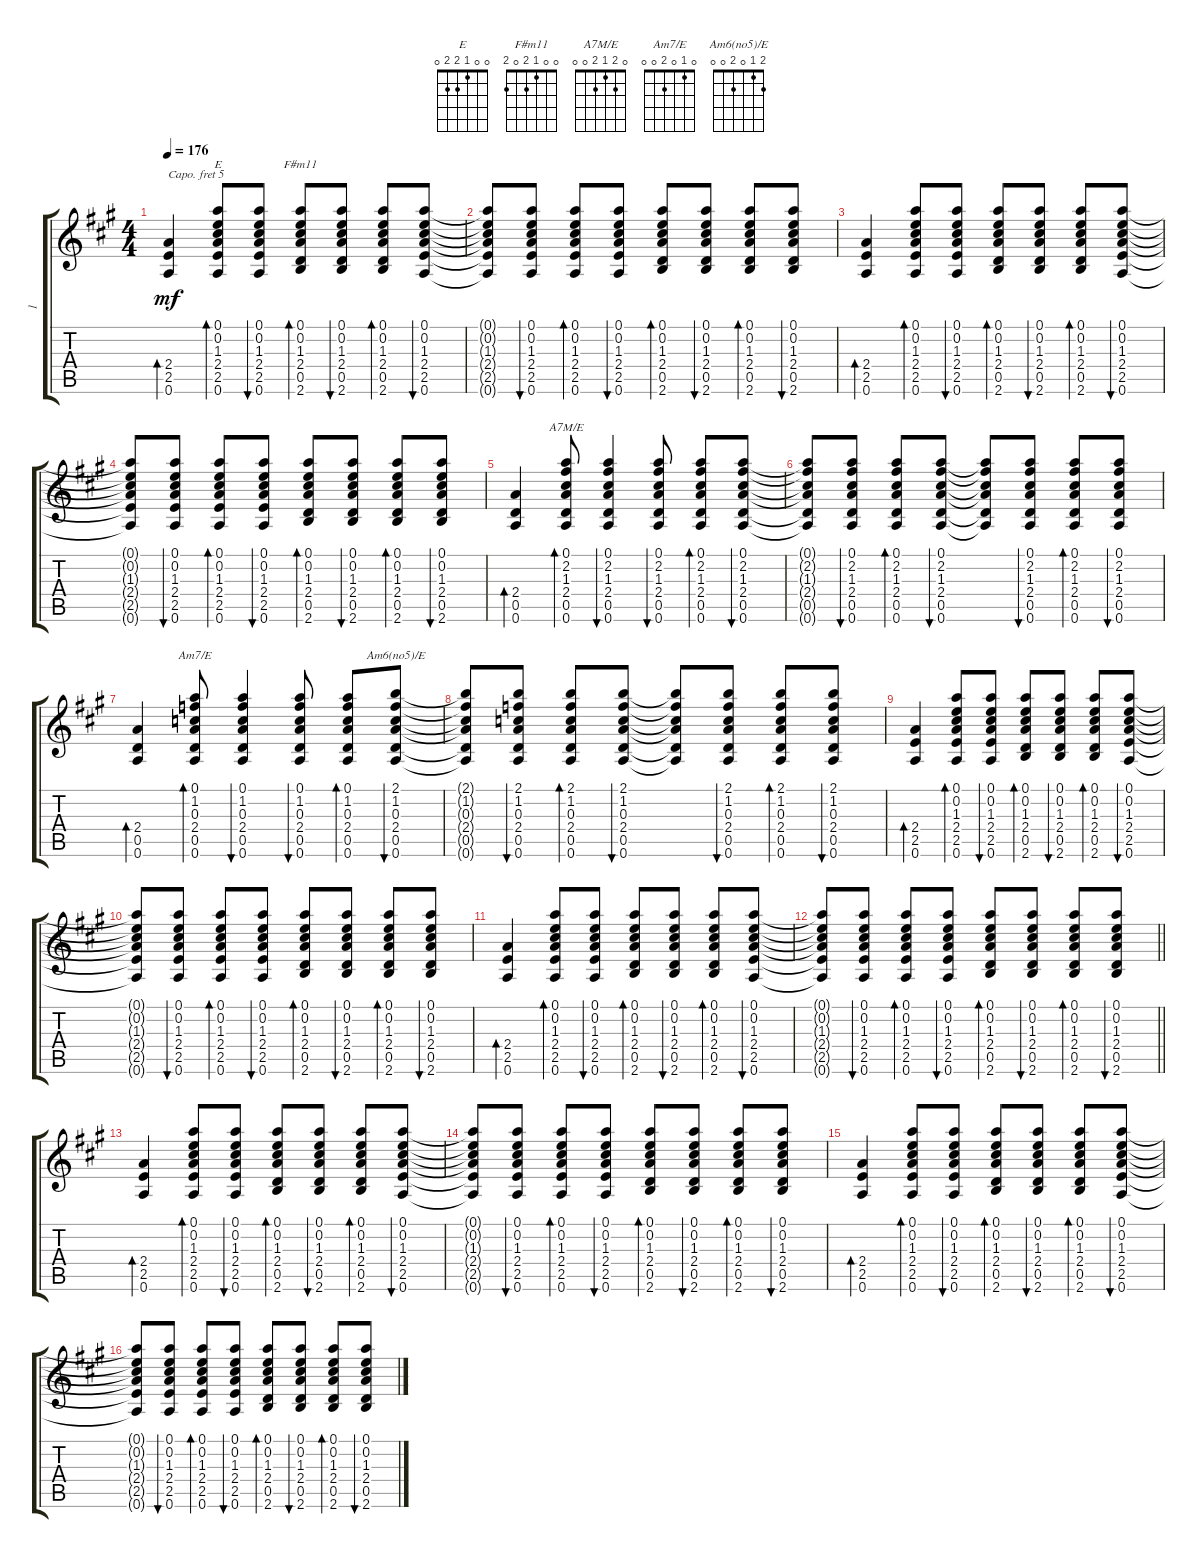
\track ("1" "1") {instrument acousticguitarsteel}
\staff {score tabs}
\capo 5
\tuning (E4 B3 G3 D3 A2 E2) {hide}
\chord ("E" 0 0 1 2 2 0)
\chord ("F#m11" 0 0 1 2 0 2)
\chord ("A7M/E" 0 2 1 2 0 0)
\chord ("Am7/E" 0 1 0 2 0 0)
\chord ("Am6(no5)/E" 2 1 0 2 0 0)
\ts (4 4)
\tempo 176
\clef g2
\ks a
(2.4 2.5 0.6).4{bd 30 dy mf} (0.1 0.2 1.3 2.4 2.5 0.6).8{bd 30 ch "E"} (0.1 0.2 1.3 2.4 2.5 0.6).8{bu 30} (0.1 0.2 1.3 2.4 0.5 2.6).8{bd 30 ch "F#m11"} (0.1 0.2 1.3 2.4 0.5 2.6).8{bu 30} (0.1 0.2 1.3 2.4 0.5 2.6).8{bd 30} (0.1 0.2 1.3 2.4 2.5 0.6).8{bu 30} |
(0.1{t} 0.2{t} 1.3{t} 2.4{t} 2.5{t} 0.6{t}).8 (0.1 0.2 1.3 2.4 2.5 0.6).8{bu 30} (0.1 0.2 1.3 2.4 2.5 0.6).8{bd 30} (0.1 0.2 1.3 2.4 2.5 0.6).8{bu 30} (0.1 0.2 1.3 2.4 0.5 2.6).8{bd 30} (0.1 0.2 1.3 2.4 0.5 2.6).8{bu 30} (0.1 0.2 1.3 2.4 0.5 2.6).8{bd 30} (0.1 0.2 1.3 2.4 0.5 2.6).8{bu 30} |
(2.4 2.5 0.6).4{bd 30} (0.1 0.2 1.3 2.4 2.5 0.6).8{bd 30} (0.1 0.2 1.3 2.4 2.5 0.6).8{bu 30} (0.1 0.2 1.3 2.4 0.5 2.6).8{bd 30} (0.1 0.2 1.3 2.4 0.5 2.6).8{bu 30} (0.1 0.2 1.3 2.4 0.5 2.6).8{bd 30} (0.1 0.2 1.3 2.4 2.5 0.6).8{bu 30} |
(0.1{t} 0.2{t} 1.3{t} 2.4{t} 2.5{t} 0.6{t}).8 (0.1 0.2 1.3 2.4 2.5 0.6).8{bu 30} (0.1 0.2 1.3 2.4 2.5 0.6).8{bd 30} (0.1 0.2 1.3 2.4 2.5 0.6).8{bu 30} (0.1 0.2 1.3 2.4 0.5 2.6).8{bd 30} (0.1 0.2 1.3 2.4 0.5 2.6).8{bu 30} (0.1 0.2 1.3 2.4 0.5 2.6).8{bd 30} (0.1 0.2 1.3 2.4 0.5 2.6).8{bu 30} |
(2.4 0.5 0.6).4{bd 30} (0.1 2.2 1.3 2.4 0.5 0.6).8{bd 30 ch "A7M/E"} (0.1 2.2 1.3 2.4 0.5 0.6).4{bu 30} (0.1 2.2 1.3 2.4 0.5 0.6).8{bu 30} (0.1 2.2 1.3 2.4 0.5 0.6).8{bd 30} (0.1 2.2 1.3 2.4 0.5 0.6).8{bu 30} |
(0.1{t} 2.2{t} 1.3{t} 2.4{t} 0.5{t} 0.6{t}).8 (0.1 2.2 1.3 2.4 0.5 0.6).8{bu 30} (0.1 2.2 1.3 2.4 0.5 0.6).8{bd 30} (0.1 2.2 1.3 2.4 0.5 0.6).8{bu 30} (0.1{t} 2.2{t} 1.3{t} 2.4{t} 0.5{t} 0.6{t}).8 (0.1 2.2 1.3 2.4 0.5 0.6).8{bu 30} (0.1 2.2 1.3 2.4 0.5 0.6).8{bd 30} (0.1 2.2 1.3 2.4 0.5 0.6).8{bu 30} |
(2.4 0.5 0.6).4{bd 30} (0.1 1.2 0.3 2.4 0.5 0.6).8{bd 30 ch "Am7/E"} (0.1 1.2 0.3 2.4 0.5 0.6).4{bu 30} (0.1 1.2 0.3 2.4 0.5 0.6).8{bu 30} (0.1 1.2 0.3 2.4 0.5 0.6).8{bd 30} (2.1 1.2 0.3 2.4 0.5 0.6).8{bu 30 ch "Am6(no5)/E"} |
(2.1{t} 1.2{t} 0.3{t} 2.4{t} 0.5{t} 0.6{t}).8 (2.1 1.2 0.3 2.4 0.5 0.6).8{bu 30} (2.1 1.2 0.3 2.4 0.5 0.6).8{bd 30} (2.1 1.2 0.3 2.4 0.5 0.6).8{bu 30} (2.1{t} 1.2{t} 0.3{t} 2.4{t} 0.5{t} 0.6{t}).8 (2.1 1.2 0.3 2.4 0.5 0.6).8{bu 30} (2.1 1.2 0.3 2.4 0.5 0.6).8{bd 30} (2.1 1.2 0.3 2.4 0.5 0.6).8{bu 30} |
(2.4 2.5 0.6).4{bd 30} (0.1 0.2 1.3 2.4 2.5 0.6).8{bd 30} (0.1 0.2 1.3 2.4 2.5 0.6).8{bu 30} (0.1 0.2 1.3 2.4 0.5 2.6).8{bd 30} (0.1 0.2 1.3 2.4 0.5 2.6).8{bu 30} (0.1 0.2 1.3 2.4 0.5 2.6).8{bd 30} (0.1 0.2 1.3 2.4 2.5 0.6).8{bu 30} |
(0.1{t} 0.2{t} 1.3{t} 2.4{t} 2.5{t} 0.6{t}).8 (0.1 0.2 1.3 2.4 2.5 0.6).8{bu 30} (0.1 0.2 1.3 2.4 2.5 0.6).8{bd 30} (0.1 0.2 1.3 2.4 2.5 0.6).8{bu 30} (0.1 0.2 1.3 2.4 0.5 2.6).8{bd 30} (0.1 0.2 1.3 2.4 0.5 2.6).8{bu 30} (0.1 0.2 1.3 2.4 0.5 2.6).8{bd 30} (0.1 0.2 1.3 2.4 0.5 2.6).8{bu 30} |
(2.4 2.5 0.6).4{bd 30} (0.1 0.2 1.3 2.4 2.5 0.6).8{bd 30} (0.1 0.2 1.3 2.4 2.5 0.6).8{bu 30} (0.1 0.2 1.3 2.4 0.5 2.6).8{bd 30} (0.1 0.2 1.3 2.4 0.5 2.6).8{bu 30} (0.1 0.2 1.3 2.4 0.5 2.6).8{bd 30} (0.1 0.2 1.3 2.4 2.5 0.6).8{bu 30} |
\barLineRight lightlight
(0.1{t} 0.2{t} 1.3{t} 2.4{t} 2.5{t} 0.6{t}).8 (0.1 0.2 1.3 2.4 2.5 0.6).8{bu 30} (0.1 0.2 1.3 2.4 2.5 0.6).8{bd 30} (0.1 0.2 1.3 2.4 2.5 0.6).8{bu 30} (0.1 0.2 1.3 2.4 0.5 2.6).8{bd 30} (0.1 0.2 1.3 2.4 0.5 2.6).8{bu 30} (0.1 0.2 1.3 2.4 0.5 2.6).8{bd 30} (0.1 0.2 1.3 2.4 0.5 2.6).8{bu 30} |
(2.4 2.5 0.6).4{bd 30} (0.1 0.2 1.3 2.4 2.5 0.6).8{bd 30} (0.1 0.2 1.3 2.4 2.5 0.6).8{bu 30} (0.1 0.2 1.3 2.4 0.5 2.6).8{bd 30} (0.1 0.2 1.3 2.4 0.5 2.6).8{bu 30} (0.1 0.2 1.3 2.4 0.5 2.6).8{bd 30} (0.1 0.2 1.3 2.4 2.5 0.6).8{bu 30} |
(0.1{t} 0.2{t} 1.3{t} 2.4{t} 2.5{t} 0.6{t}).8 (0.1 0.2 1.3 2.4 2.5 0.6).8{bu 30} (0.1 0.2 1.3 2.4 2.5 0.6).8{bd 30} (0.1 0.2 1.3 2.4 2.5 0.6).8{bu 30} (0.1 0.2 1.3 2.4 0.5 2.6).8{bd 30} (0.1 0.2 1.3 2.4 0.5 2.6).8{bu 30} (0.1 0.2 1.3 2.4 0.5 2.6).8{bd 30} (0.1 0.2 1.3 2.4 0.5 2.6).8{bu 30} |
(2.4 2.5 0.6).4{bd 30} (0.1 0.2 1.3 2.4 2.5 0.6).8{bd 30} (0.1 0.2 1.3 2.4 2.5 0.6).8{bu 30} (0.1 0.2 1.3 2.4 0.5 2.6).8{bd 30} (0.1 0.2 1.3 2.4 0.5 2.6).8{bu 30} (0.1 0.2 1.3 2.4 0.5 2.6).8{bd 30} (0.1 0.2 1.3 2.4 2.5 0.6).8{bu 30} |
(0.1{t} 0.2{t} 1.3{t} 2.4{t} 2.5{t} 0.6{t}).8 (0.1 0.2 1.3 2.4 2.5 0.6).8{bu 30} (0.1 0.2 1.3 2.4 2.5 0.6).8{bd 30} (0.1 0.2 1.3 2.4 2.5 0.6).8{bu 30} (0.1 0.2 1.3 2.4 0.5 2.6).8{bd 30} (0.1 0.2 1.3 2.4 0.5 2.6).8{bu 30} (0.1 0.2 1.3 2.4 0.5 2.6).8{bd 30} (0.1 0.2 1.3 2.4 0.5 2.6).8{bu 30}
